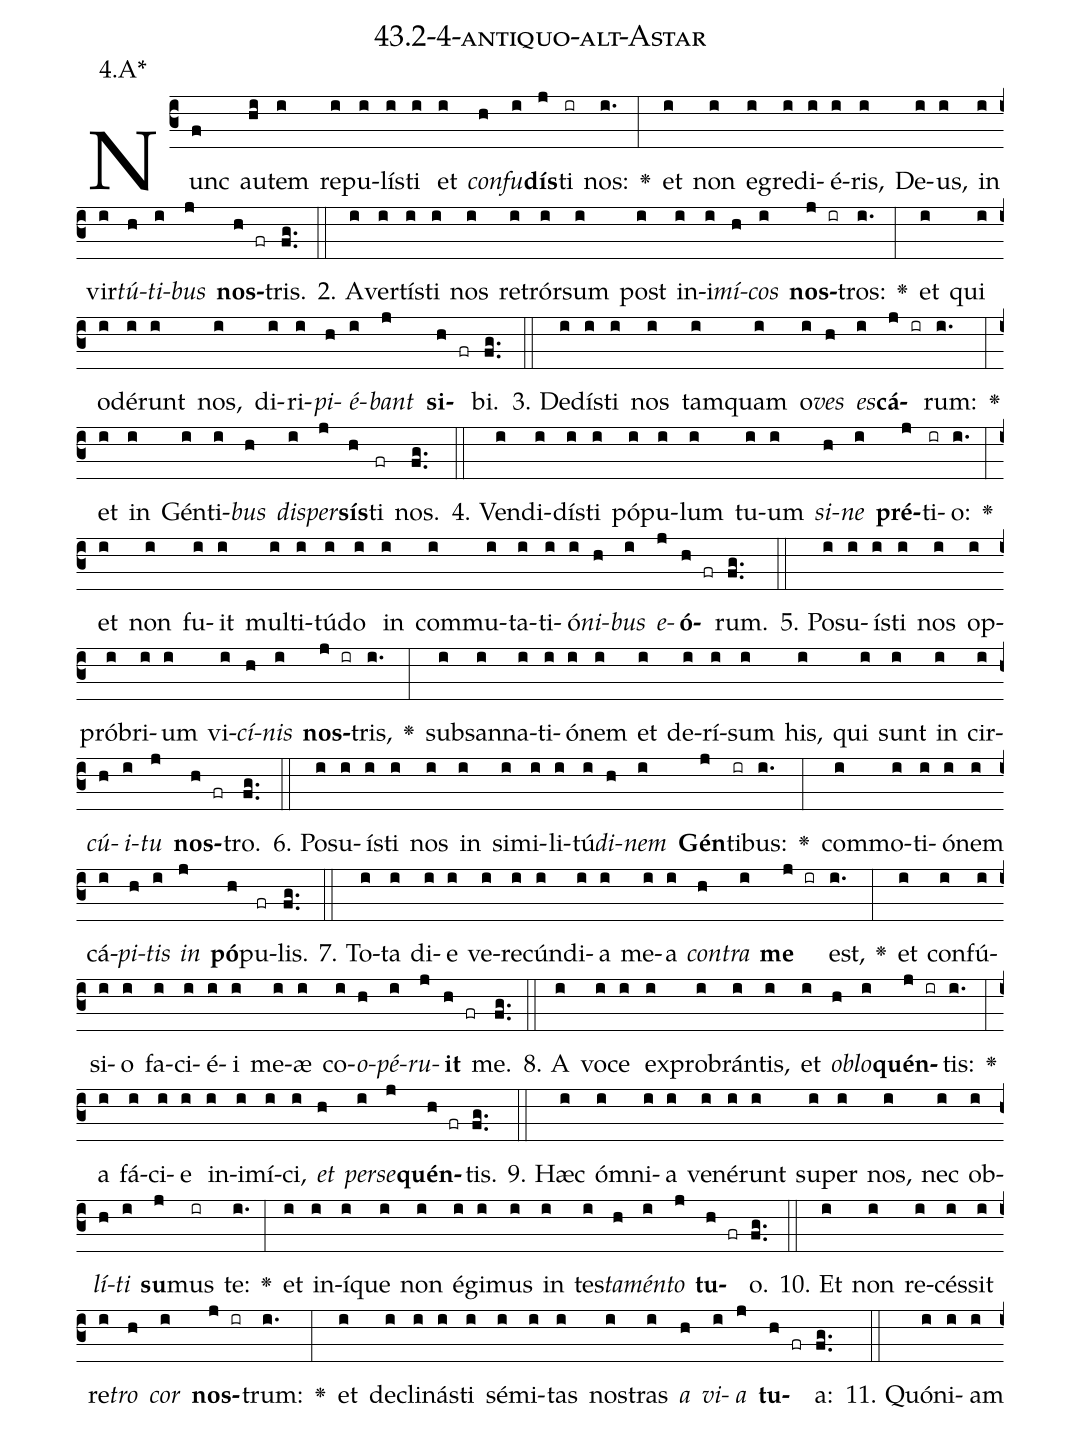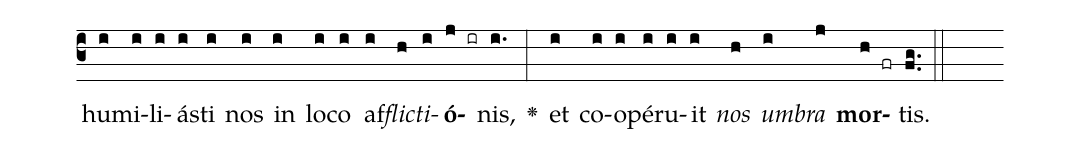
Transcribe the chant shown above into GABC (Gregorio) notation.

name: 43.2-4-antiquo-alt-Astar;
annotation: 4.A*;
%%
(c3)Nunc(f) au(hi)tem(i) re(i)pu(i)lís(i)ti(i) et(i) <i>con</i>(h)<i>fu</i>(i)<b>dís</b>(j)ti(ir) nos:(i.) <v>\greheightstar</v>(:) et(i) non(i) e(i)gre(i)di(i)é(i)ris,(i) De(i)us,(i) in(i) vir(i)<i>tú</i>(h)<i>ti</i>(i)<i>bus</i>(j) <b>nos</b>(h fr)tris.(fg..) (::)
2. A(i)ver(i)tís(i)ti(i) nos(i) re(i)trór(i)sum(i) post(i) in(i)i(i)<i>mí</i>(h)<i>cos</i>(i) <b>nos</b>(j ir)tros:(i.) <v>\greheightstar</v>(:) et(i) qui(i) o(i)dé(i)runt(i) nos,(i) di(i)ri(i)<i>pi</i>(h)<i>é</i>(i)<i>bant</i>(j) <b>si</b>(h fr)bi.(fg..) (::)
3. De(i)dís(i)ti(i) nos(i) tam(i)quam(i) o(i)<i>ves</i>(h) <i>es</i>(i)<b>cá</b>(j ir)rum:(i.) <v>\greheightstar</v>(:) et(i) in(i) Gén(i)ti(i)<i>bus</i>(h) <i>di</i>(i)<i>sper</i>(j)<b>sís</b>(h)ti(fr) nos.(fg..) (::)
4. Ven(i)di(i)dís(i)ti(i) pó(i)pu(i)lum(i) tu(i)um(i) <i>si</i>(h)<i>ne</i>(i) <b>pré</b>(j)ti(ir)o:(i.) <v>\greheightstar</v>(:) et(i) non(i) fu(i)it(i) mul(i)ti(i)tú(i)do(i) in(i) com(i)mu(i)ta(i)ti(i)ó(i)<i>ni</i>(h)<i>bus</i>(i) <i>e</i>(j)<b>ó</b>(h fr)rum.(fg..) (::)
5. Po(i)su(i)ís(i)ti(i) nos(i) op(i)pró(i)bri(i)um(i) vi(i)<i>cí</i>(h)<i>nis</i>(i) <b>nos</b>(j ir)tris,(i.) <v>\greheightstar</v>(:) sub(i)san(i)na(i)ti(i)ó(i)nem(i) et(i) de(i)rí(i)sum(i) his,(i) qui(i) sunt(i) in(i) cir(i)<i>cú</i>(h)<i>i</i>(i)<i>tu</i>(j) <b>nos</b>(h fr)tro.(fg..) (::)
6. Po(i)su(i)ís(i)ti(i) nos(i) in(i) si(i)mi(i)li(i)tú(i)<i>di</i>(h)<i>nem</i>(i) <b>Gén</b>(j)ti(ir)bus:(i.) <v>\greheightstar</v>(:) com(i)mo(i)ti(i)ó(i)nem(i) cá(i)<i>pi</i>(h)<i>tis</i>(i) <i>in</i>(j) <b>pó</b>(h)pu(fr)lis.(fg..) (::)
7. To(i)ta(i) di(i)e(i) ve(i)re(i)cún(i)di(i)a(i) me(i)a(i) <i>con</i>(h)<i>tra</i>(i) <b>me</b>(j ir) est,(i.) <v>\greheightstar</v>(:) et(i) con(i)fú(i)si(i)o(i) fa(i)ci(i)é(i)i(i) me(i)æ(i) co(i)<i>o</i>(h)<i>pé</i>(i)<i>ru</i>(j)<b>it</b>(h fr) me.(fg..) (::)
8. A(i) vo(i)ce(i) ex(i)pro(i)brán(i)tis,(i) et(i) <i>ob</i>(h)<i>lo</i>(i)<b>quén</b>(j ir)tis:(i.) <v>\greheightstar</v>(:) a(i) fá(i)ci(i)e(i) in(i)i(i)mí(i)ci,(i) <i>et</i>(h) <i>per</i>(i)<i>se</i>(j)<b>quén</b>(h fr)tis.(fg..) (::)
9. Hæc(i) óm(i)ni(i)a(i) ve(i)né(i)runt(i) su(i)per(i) nos,(i) nec(i) ob(i)<i>lí</i>(h)<i>ti</i>(i) <b>su</b>(j)mus(ir) te:(i.) <v>\greheightstar</v>(:) et(i) in(i)í(i)que(i) non(i) é(i)gi(i)mus(i) in(i) tes(i)<i>ta</i>(h)<i>mén</i>(i)<i>to</i>(j) <b>tu</b>(h fr)o.(fg..) (::)
10. Et(i) non(i) re(i)cés(i)sit(i) re(i)<i>tro</i>(h) <i>cor</i>(i) <b>nos</b>(j ir)trum:(i.) <v>\greheightstar</v>(:) et(i) de(i)cli(i)nás(i)ti(i) sé(i)mi(i)tas(i) nos(i)tras(i) <i>a</i>(h) <i>vi</i>(i)<i>a</i>(j) <b>tu</b>(h fr)a:(fg..) (::)
11. Quón(i)i(i)am(i) hu(i)mi(i)li(i)ás(i)ti(i) nos(i) in(i) lo(i)co(i) af(i)<i>flic</i>(h)<i>ti</i>(i)<b>ó</b>(j ir)nis,(i.) <v>\greheightstar</v>(:) et(i) co(i)o(i)pé(i)ru(i)it(i) <i>nos</i>(h) <i>um</i>(i)<i>bra</i>(j) <b>mor</b>(h fr)tis.(fg..) (::)
